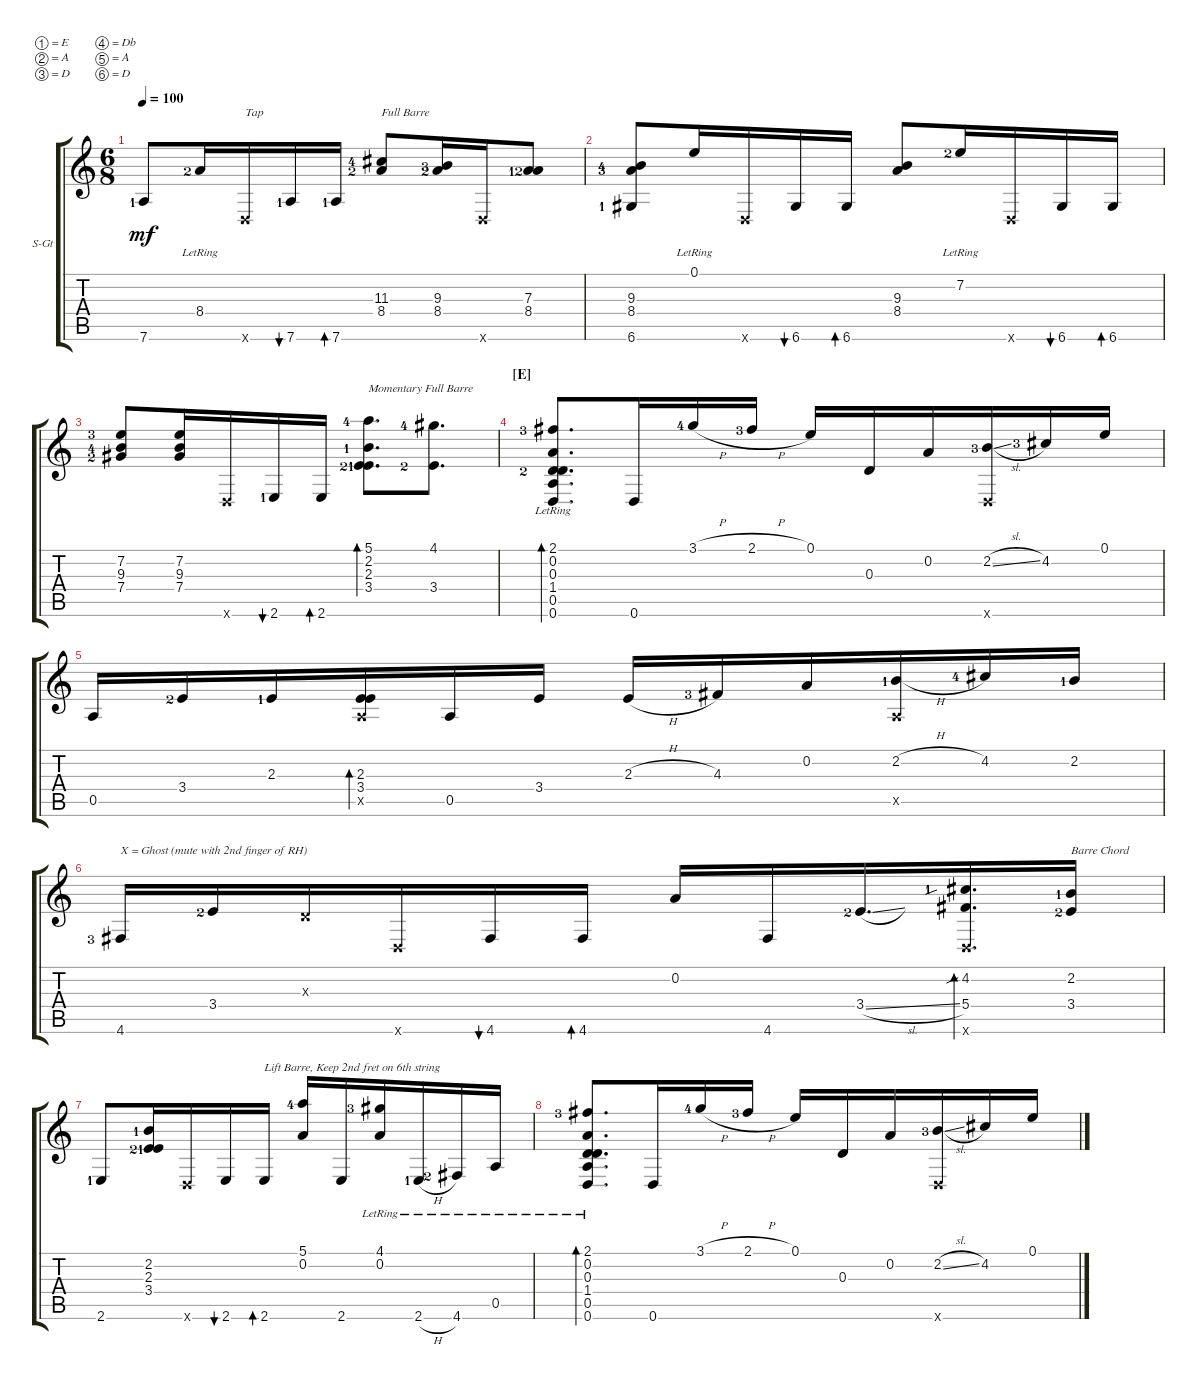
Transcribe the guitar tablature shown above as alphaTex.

\defaultSystemsLayout 4
\bracketExtendMode groupsimilarinstruments
\firstSystemTrackNameOrientation horizontal
\otherSystemsTrackNameOrientation horizontal
\track ("Steel Guitar" "S-Gt") {instrument acousticguitarsteel}
\staff {score tabs}
\tuning (E4 A3 D3 Db3 A2 D2)
\ts (6 8)
\tempo 100
\clef g2
\scale
0.48396
\ks c
7.6{lf 2}.8{dy mf} 8.4{lr lf 3}.16 0.6{x}.16{txt "Tap"} 7.6{lf 2}.16{bu 30} 7.6{lf 2}.16{bd 30} (8.4{lf 3} 11.3{lf 5}).8{txt "Full Barre"} (9.3{lf 4} 8.4{lf 3}).16 0.6{x}.16 (7.3{lf 2} 8.4{lf 3}).8 |
\scale
0.515299 (8.4{lf 4} 9.3{lf 5} 6.6{lf 2}).8 0.1{lr}.16 0.6{x}.16 6.6.16{bu 30} 6.6.16{bd 30} (9.3 8.4).8 7.2{lr lf 3}.16 0.6{x}.16 6.6.16{bu 30} 6.6.16{bd 30} |
\scale
0.484694 (7.4{lf 3} 9.3{lf 5} 7.2{lf 4}).8 (9.3 7.2 7.4).16 0.6{x}.16 2.6{lf 2}.16{bu 30} 2.6.16{bd 30} (3.4{lf 3} 2.3{lf 2} 2.2{lf 2} 5.1{lf 5}).8{d bd 30 txt "Momentary Full Barre"} (4.1{lf 5} 3.4{lf 3}).8{d} |
\section ("E" "")
\scale
0.514394 (0.6{lr} 0.5{lr} 1.4{lr lf 3} 0.3{lr} 0.2{lr} 2.1{lr lf 4}).8{d bd 30} 0.6.16 3.1{h lf 5}.16 2.1{h lf 4}.16 0.1.16 0.3.16 0.2.16 (2.2{sl lf 4} 0.6{x}).16 4.2{lf 4}.16 0.1.16 |
\scale
0.485582 0.5.16 3.4{lf 3}.16 2.3{lf 2}.16 (2.3 3.4 0.5{x}).16{bd 30} 0.5.16 3.4.16 2.3{h}.16 4.3{lf 4}.16 0.2.16 (2.2{h lf 2} 0.5{x}).16 4.2{lf 5}.16 2.2{lf 2}.16 |
4.6{lf 4}.16{txt "X = Ghost (mute with 2nd finger of RH)"} 3.4{lf 3}.16 0.3{x}.16 0.6{x}.16 4.6.16{bu 30} 4.6.16{bd 30} 0.2.16 4.6.16 3.4{sl lf 3}.16{d} (5.4 4.2{sib lf 2} 0.6{x}).16{d bd 30} (3.4{lf 3} 2.2{lf 2}).16{txt "Barre Chord"} |
2.6{lf 2}.8 (3.4{lf 3} 2.3{lf 2} 2.2{lf 2}).16 0.6{x}.16 2.6.16{bu 30} 2.6.16{bd 30 txt "Lift Barre, Keep 2nd fret on 6th string"} (5.1{lf 5} 0.2).16 2.6.16 (4.1{lr lf 4} 0.2{lr}).16 2.6{h lr lf 2}.16 4.6{lr lf 3}.16 0.5{lr}.16 |
\scale
0.493382 (0.6{lr} 0.5{lr} 1.4{lr} 0.3{lr} 0.2{lr} 2.1{lr lf 4}).8{d bd 30} 0.6.16 3.1{h lf 5}.16 2.1{h lf 4}.16 0.1.16 0.3.16 0.2.16 (2.2{sl lf 4} 0.6{x}).16 4.2.16 0.1.16
